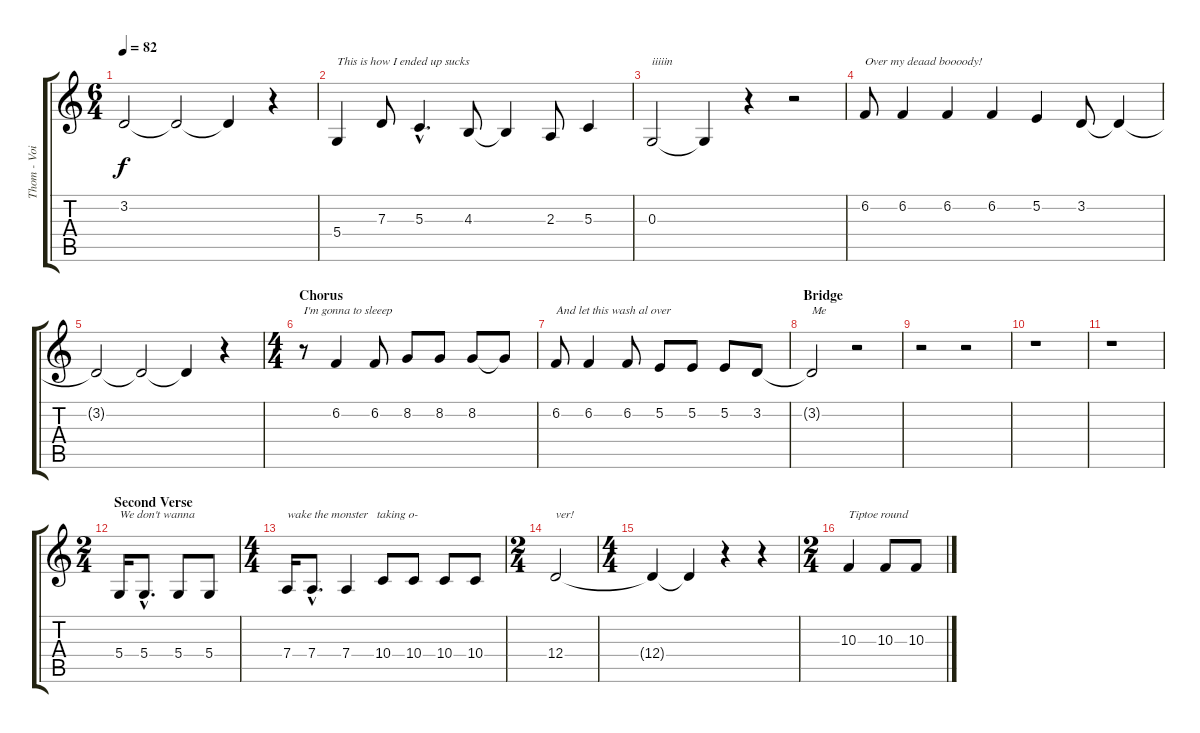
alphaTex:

\track ("Thom - Voice" "Thom - Voi") {instrument violin}
\staff {score tabs}
\tuning (E4 B3 G3 D3 A2 E2) {hide}
\ts (6 4)
\tempo 82
\clef g2
\ks c
3.2{t}.2{dy f} 3.2{t}.2 3.2{t}.4 r.4 |
5.4.4{txt "This is how I ended up sucks"} 7.3.8 5.3{hac}.4{d} 4.3.8 4.3{t}.4 2.3.8 5.3.4 |
0.3.2{txt "iiiiin"} 0.3{t}.4 r.4 r.2 |
6.2.8{txt "Over my deaad boooody!"} 6.2.4 6.2.4 6.2.4 5.2.4 3.2.8 3.2{t}.4 |
3.2{t}.2 3.2{t}.2 3.2{t}.4 r.4 |
\ts (4 4)
\section ("" "Chorus")
r.8{txt "I'm gonna to sleeep"} 6.2.4 6.2.8 8.2.8 8.2.8 8.2.8 8.2{t}.8 |
6.2.8{txt "And let this wash al over"} 6.2.4 6.2.8 5.2.8 5.2.8 5.2.8 3.2.8 |
\section ("" "Bridge")
3.2{t}.2{txt "Me"} r.2 |
r.2 r.2 |
r.1 |
r.1 |
\ts (2 4)
\section ("" "Second Verse")
5.4.16{txt "We don't wanna"} 5.4{hac}.8{d} 5.4.8 5.4.8 |
\ts (4 4)
7.4.16{txt "wake the monster   taking o-"} 7.4{hac}.8{d} 7.4.4 10.4.8 10.4.8 10.4.8 10.4.8 |
\ts (2 4)
12.4.2{txt "ver!"} |
\ts (4 4)
12.4{t}.4 12.4{t}.4 r.4 r.4 |
\ts (2 4)
10.3.4{txt "Tiptoe round"} 10.3.8 10.3.8
